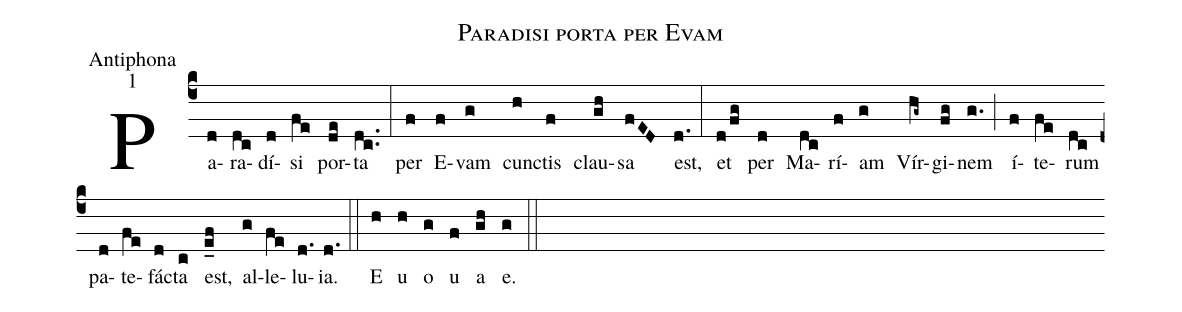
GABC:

name:Paradisi porta per Evam;
office-part:Antiphona;
mode:1;
%%
(c4)Pa(d)ra(dc)dí(d)si(fe) por(de)ta(dc..) (:) per(f) E(f)vam(g) cunc(h)tis(f) clau(gh)sa(fED) est,(d.) (:) et(d/fg) per(d) Ma(dc)rí(f)am(g) Vír(hg~)gi(fg)nem(g.) (;) í(f)te(fe)rum(dc) pa(d)te(fe)fác(d)ta(c) est,(e_f) al(g)le(fe)lu(d.)ia.(d.) (::) E(h) u(h) o(g) u(f) a(gh) e.(g) (::)
